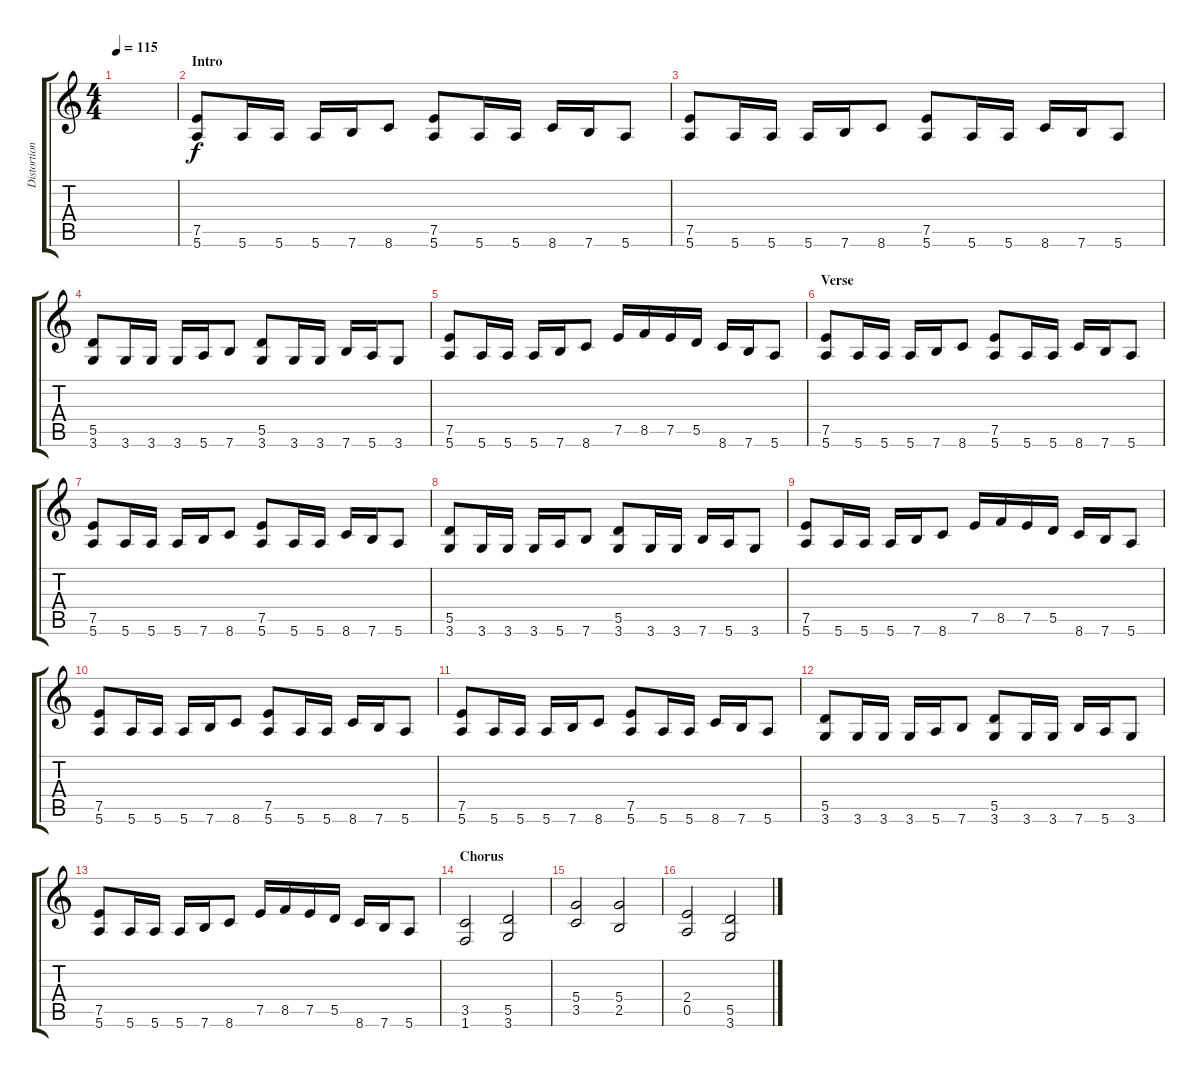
\track ("Distortion" "Distortion") {instrument distortionguitar}
\staff {score tabs}
\tuning (E4 B3 G3 D3 A2 E2) {hide}
\ts (4 4)
\tempo 115
\clef g2
\ks c
|
\section ("" "Intro")
(7.5 5.6).8 5.6.16 5.6.16 5.6.16 7.6.16 8.6.8 (7.5 5.6).8 5.6.16 5.6.16 8.6.16 7.6.16 5.6.8 |
(7.5 5.6).8 5.6.16 5.6.16 5.6.16 7.6.16 8.6.8 (7.5 5.6).8 5.6.16 5.6.16 8.6.16 7.6.16 5.6.8 |
(5.5 3.6).8 3.6.16 3.6.16 3.6.16 5.6.16 7.6.8 (5.5 3.6).8 3.6.16 3.6.16 7.6.16 5.6.16 3.6.8 |
(7.5 5.6).8 5.6.16 5.6.16 5.6.16 7.6.16 8.6.8 7.5.16 8.5.16 7.5.16 5.5.16 8.6.16 7.6.16 5.6.8 |
\section ("" "Verse")
(7.5 5.6).8 5.6.16 5.6.16 5.6.16 7.6.16 8.6.8 (7.5 5.6).8 5.6.16 5.6.16 8.6.16 7.6.16 5.6.8 |
(7.5 5.6).8 5.6.16 5.6.16 5.6.16 7.6.16 8.6.8 (7.5 5.6).8 5.6.16 5.6.16 8.6.16 7.6.16 5.6.8 |
(5.5 3.6).8 3.6.16 3.6.16 3.6.16 5.6.16 7.6.8 (5.5 3.6).8 3.6.16 3.6.16 7.6.16 5.6.16 3.6.8 |
(7.5 5.6).8 5.6.16 5.6.16 5.6.16 7.6.16 8.6.8 7.5.16 8.5.16 7.5.16 5.5.16 8.6.16 7.6.16 5.6.8 |
(7.5 5.6).8 5.6.16 5.6.16 5.6.16 7.6.16 8.6.8 (7.5 5.6).8 5.6.16 5.6.16 8.6.16 7.6.16 5.6.8 |
(7.5 5.6).8 5.6.16 5.6.16 5.6.16 7.6.16 8.6.8 (7.5 5.6).8 5.6.16 5.6.16 8.6.16 7.6.16 5.6.8 |
(5.5 3.6).8 3.6.16 3.6.16 3.6.16 5.6.16 7.6.8 (5.5 3.6).8 3.6.16 3.6.16 7.6.16 5.6.16 3.6.8 |
(7.5 5.6).8 5.6.16 5.6.16 5.6.16 7.6.16 8.6.8 7.5.16 8.5.16 7.5.16 5.5.16 8.6.16 7.6.16 5.6.8 |
\section ("" "Chorus")
(3.5 1.6).2 (5.5 3.6).2 |
(5.4 3.5).2 (5.4 2.5).2 |
(2.4 0.5).2 (5.5 3.6).2
